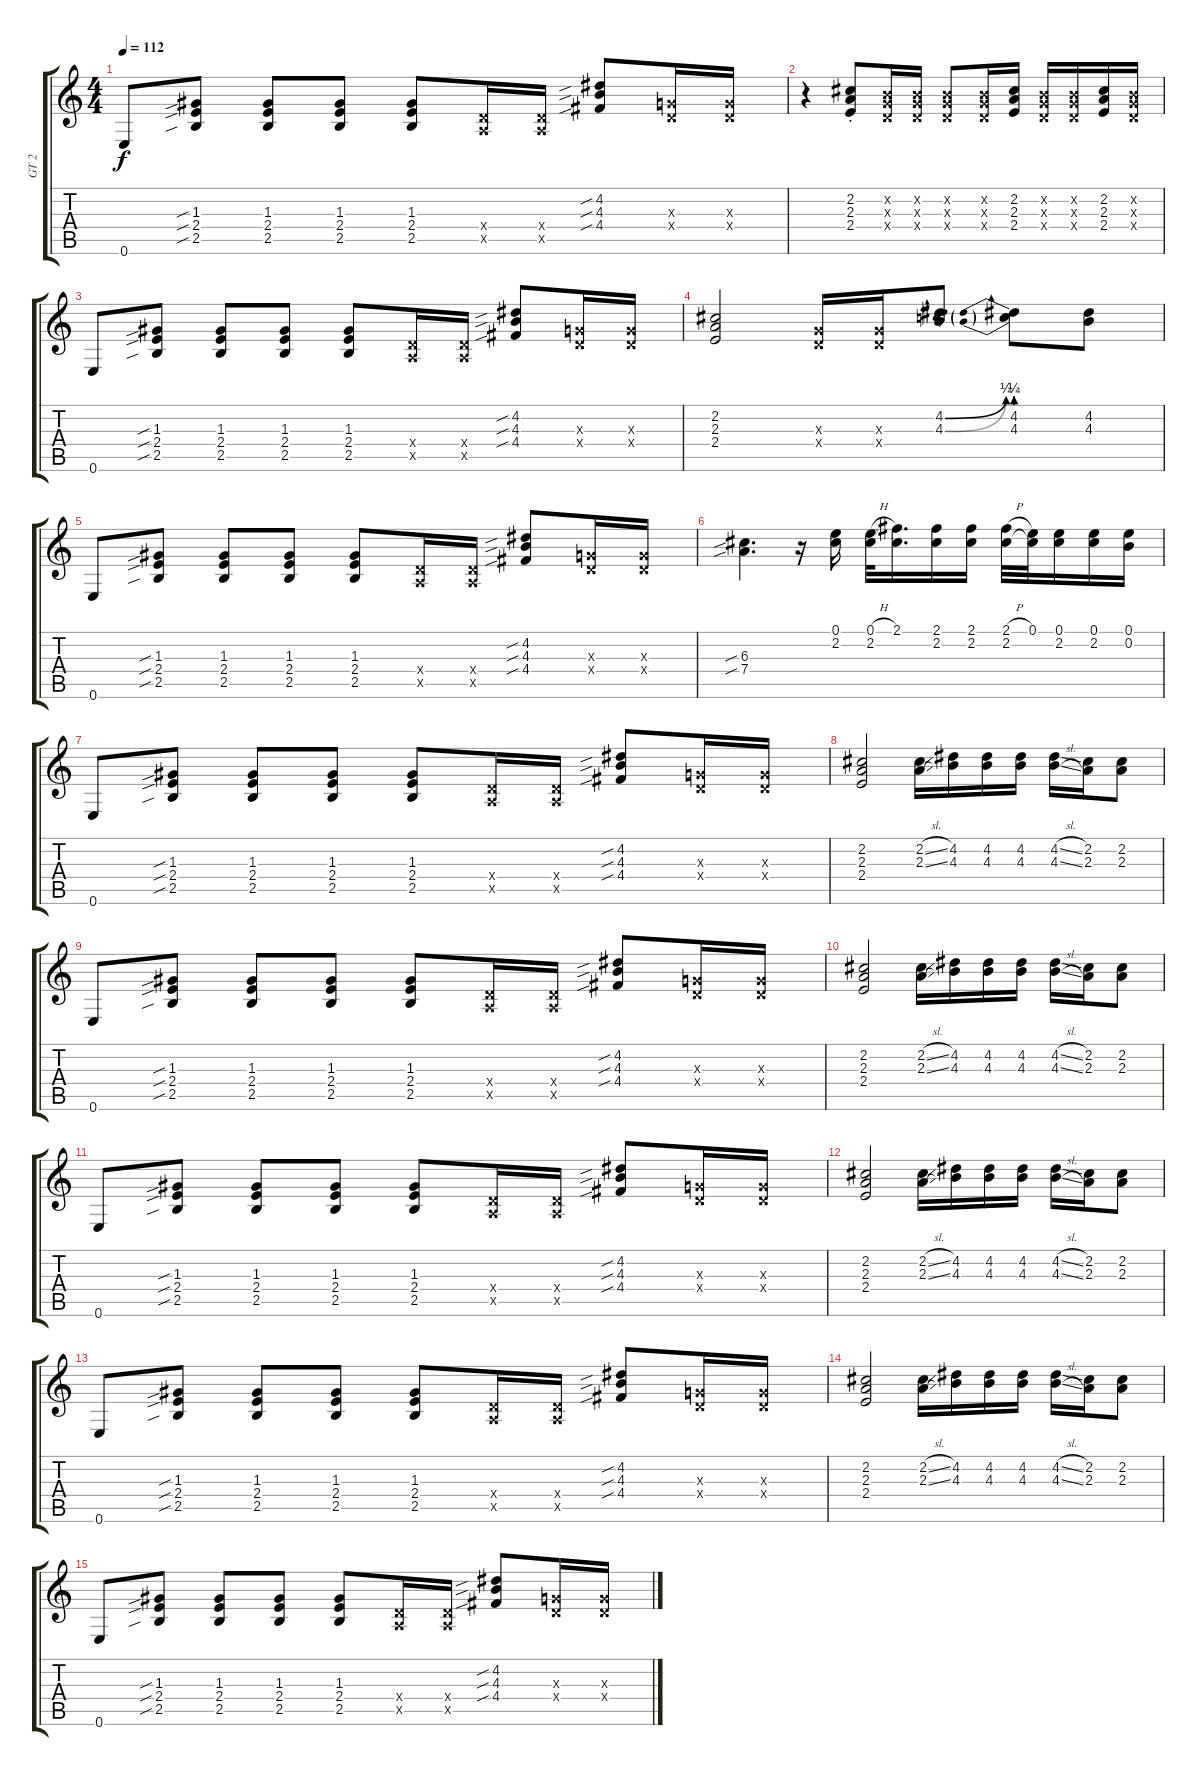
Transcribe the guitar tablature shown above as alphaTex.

\track ("GT 2" "GT 2") {instrument overdrivenguitar}
\staff {score tabs}
\tuning (E4 B3 G3 D3 A2 E2) {hide}
\ts (4 4)
\tempo 112
\clef g2
\ks c
0.6.8{dy f} (1.3{sib} 2.4{sib} 2.5{sib}).8 (1.3 2.4 2.5).8 (1.3 2.4 2.5).8 (1.3 2.4 2.5).8 (0.4{x} 0.5{x}).16 (0.4{x} 0.5{x}).16 (4.2{sib} 4.3{sib} 4.4{sib}).8 (0.3{x} 0.4{x}).16 (0.3{x} 0.4{x}).16 |
r.4 (2.2{st} 2.3{st} 2.4{st}).8 (0.2{x} 0.3{x} 0.4{x}).16 (0.2{x} 0.3{x} 0.4{x}).16 (0.2{x} 0.3{x} 0.4{x}).8 (0.2{x} 0.3{x} 0.4{x}).16 (2.2 2.3 2.4).16 (0.2{x} 0.3{x} 0.4{x}).16 (0.2{x} 0.3{x} 0.4{x}).16 (2.2 2.3 2.4).16 (0.2{x} 0.3{x} 0.4{x}).16 |
0.6.8 (1.3{sib} 2.4{sib} 2.5{sib}).8 (1.3 2.4 2.5).8 (1.3 2.4 2.5).8 (1.3 2.4 2.5).8 (0.4{x} 0.5{x}).16 (0.4{x} 0.5{x}).16 (4.2{sib} 4.3{sib} 4.4{sib}).8 (0.3{x} 0.4{x}).16 (0.3{x} 0.4{x}).16 |
(2.2 2.3 2.4).2 (0.3{x} 0.4{x}).16 (0.3{x} 0.4{x}).16 (4.2{be (bend 0 0 60 1)} 4.3{be (bend 0 0 60 2)}).8 (4.2{be (prebend 0 1 60 1)} 4.3{be (prebend 0 2 60 2)}).8 (4.2 4.3).8 |
0.6.8 (1.3{sib} 2.4{sib} 2.5{sib}).8 (1.3 2.4 2.5).8 (1.3 2.4 2.5).8 (1.3 2.4 2.5).8 (0.4{x} 0.5{x}).16 (0.4{x} 0.5{x}).16 (4.2{sib} 4.3{sib} 4.4{sib}).8 (0.3{x} 0.4{x}).16 (0.3{x} 0.4{x}).16 |
(6.3{sib} 7.4{sib}).4{d} r.16 (0.1 2.2).16 (0.1{h} 2.2).32 (2.1 2.2{t}).16{d} (2.1 2.2).16 (2.1 2.2).16 (2.1{h} 2.2).32 (0.1 2.2{t}).32 (0.1 2.2).16 (0.1 2.2).16 (0.1 0.2).16 |
0.6.8 (1.3{sib} 2.4{sib} 2.5{sib}).8 (1.3 2.4 2.5).8 (1.3 2.4 2.5).8 (1.3 2.4 2.5).8 (0.4{x} 0.5{x}).16 (0.4{x} 0.5{x}).16 (4.2{sib} 4.3{sib} 4.4{sib}).8 (0.3{x} 0.4{x}).16 (0.3{x} 0.4{x}).16 |
(2.2 2.3 2.4).2 (2.2{sl} 2.3{sl}).16 (4.2 4.3).16 (4.2 4.3).16 (4.2 4.3).16 (4.2{sl} 4.3{sl}).16 (2.2 2.3).16 (2.2 2.3).8 |
0.6.8 (1.3{sib} 2.4{sib} 2.5{sib}).8 (1.3 2.4 2.5).8 (1.3 2.4 2.5).8 (1.3 2.4 2.5).8 (0.4{x} 0.5{x}).16 (0.4{x} 0.5{x}).16 (4.2{sib} 4.3{sib} 4.4{sib}).8 (0.3{x} 0.4{x}).16 (0.3{x} 0.4{x}).16 |
(2.2 2.3 2.4).2 (2.2{sl} 2.3{sl}).16 (4.2 4.3).16 (4.2 4.3).16 (4.2 4.3).16 (4.2{sl} 4.3{sl}).16 (2.2 2.3).16 (2.2 2.3).8 |
0.6.8 (1.3{sib} 2.4{sib} 2.5{sib}).8 (1.3 2.4 2.5).8 (1.3 2.4 2.5).8 (1.3 2.4 2.5).8 (0.4{x} 0.5{x}).16 (0.4{x} 0.5{x}).16 (4.2{sib} 4.3{sib} 4.4{sib}).8 (0.3{x} 0.4{x}).16 (0.3{x} 0.4{x}).16 |
(2.2 2.3 2.4).2 (2.2{sl} 2.3{sl}).16 (4.2 4.3).16 (4.2 4.3).16 (4.2 4.3).16 (4.2{sl} 4.3{sl}).16 (2.2 2.3).16 (2.2 2.3).8 |
0.6.8 (1.3{sib} 2.4{sib} 2.5{sib}).8 (1.3 2.4 2.5).8 (1.3 2.4 2.5).8 (1.3 2.4 2.5).8 (0.4{x} 0.5{x}).16 (0.4{x} 0.5{x}).16 (4.2{sib} 4.3{sib} 4.4{sib}).8 (0.3{x} 0.4{x}).16 (0.3{x} 0.4{x}).16 |
(2.2 2.3 2.4).2 (2.2{sl} 2.3{sl}).16 (4.2 4.3).16 (4.2 4.3).16 (4.2 4.3).16 (4.2{sl} 4.3{sl}).16 (2.2 2.3).16 (2.2 2.3).8 |
0.6.8 (1.3{sib} 2.4{sib} 2.5{sib}).8 (1.3 2.4 2.5).8 (1.3 2.4 2.5).8 (1.3 2.4 2.5).8 (0.4{x} 0.5{x}).16 (0.4{x} 0.5{x}).16 (4.2{sib} 4.3{sib} 4.4{sib}).8 (0.3{x} 0.4{x}).16 (0.3{x} 0.4{x}).16
